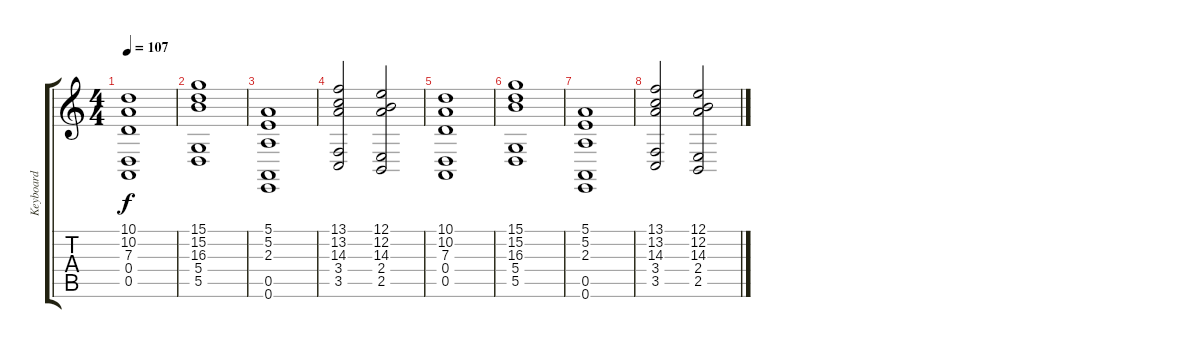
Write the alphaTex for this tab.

\track ("Keyboard" "Keyboard") {instrument drawbarorgan}
\staff {score tabs}
\tuning (E4 B3 G3 D3 A2 E2) {hide}
\ts (4 4)
\tempo 107
\clef g2
\ks c
(10.1 10.2 7.3 0.4 0.5).1{dy f} |
(15.1 15.2 16.3 5.4 5.5).1 |
(5.1 5.2 2.3 0.5 0.6).1 |
(13.1 13.2 14.3 3.4 3.5).2 (12.1 12.2 14.3 2.4 2.5).2 |
(10.1 10.2 7.3 0.4 0.5).1 |
(15.1 15.2 16.3 5.4 5.5).1 |
(5.1 5.2 2.3 0.5 0.6).1 |
(13.1 13.2 14.3 3.4 3.5).2 (12.1 12.2 14.3 2.4 2.5).2
